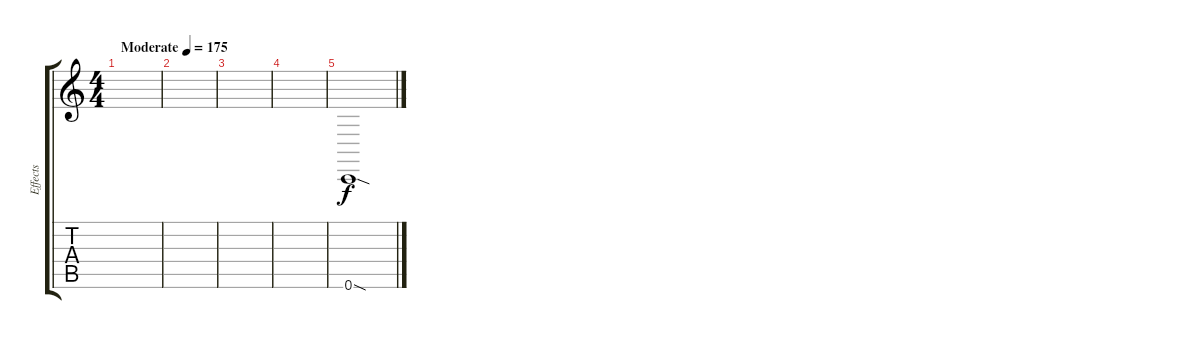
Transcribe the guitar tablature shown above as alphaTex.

\track ("Effects" "Effects") {instrument ocarina}
\staff {score tabs}
\tuning (D4 A3 F3 C3 G2 C2) {hide}
\ts (4 4)
\tempo (175 "Moderate")
\clef g2
\ks c
|
|
|
|
0.6{sod}.1
